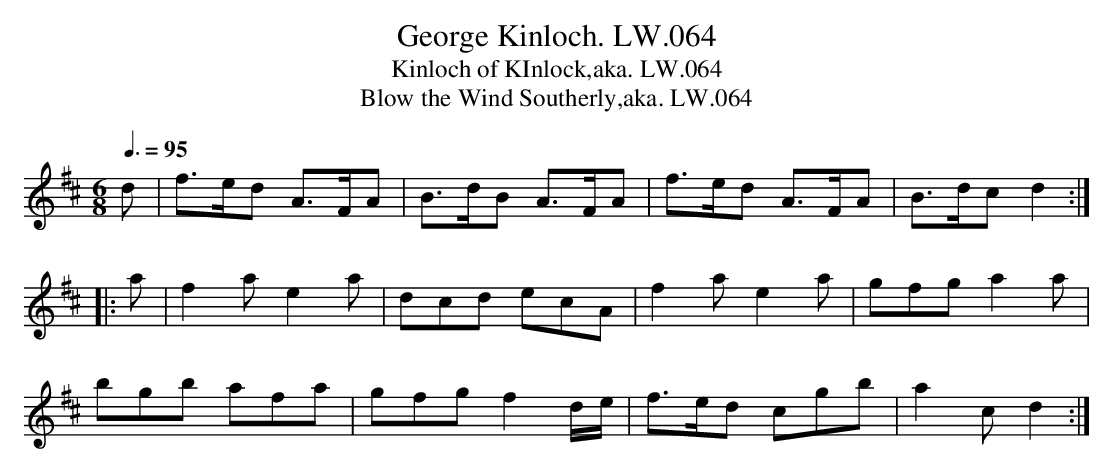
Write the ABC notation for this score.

X:1
T:George Kinloch. LW.064
T:Kinloch of KInlock,aka. LW.064
T:Blow the Wind Southerly,aka. LW.064
M:6/8
Q:3/8=95
L:1/16
K:D
d2 | f3ed2 A3FA2 |B3dB2 A3FA2 | f3ed2 A3FA2 | B3dc2 d4:|
|: a2 | f4a2e4a2 | d2c2d2 e2c2A2 | f4a2 e4a2 | g2f2g2 a4a2 |
b2g2b2 a2f2a2 | g2f2g2 f4 de | f3ed2 c2g2b2 | a4c2 d4:|
